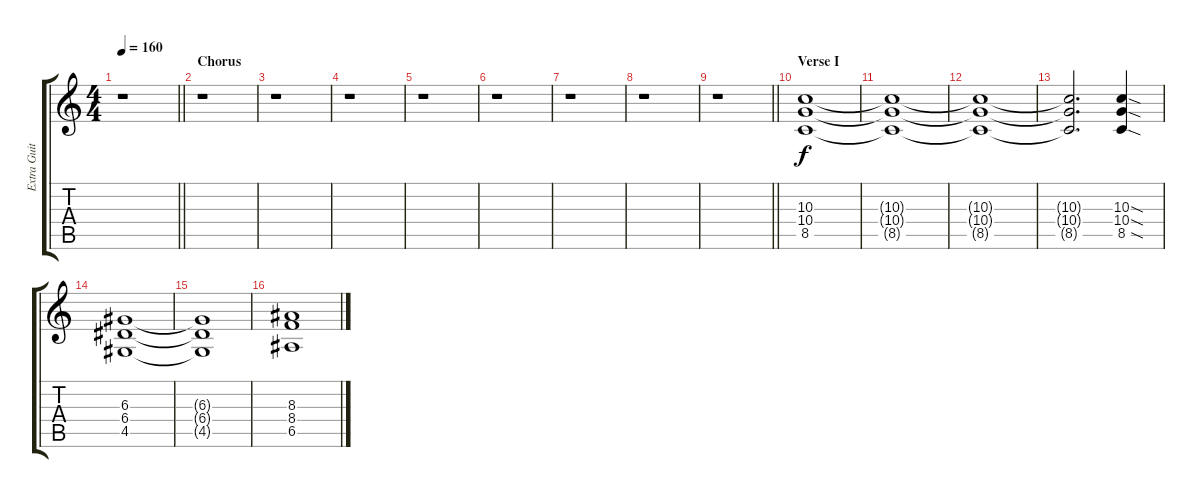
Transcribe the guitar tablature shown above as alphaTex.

\track ("Extra Guitar I" "Extra Guit") {instrument overdrivenguitar}
\staff {score tabs}
\tuning (B3 Gb3 D3 A2 E2 B1) {hide}
\ts (4 4)
\tempo 160
\clef g2
\barLineRight lightlight
\ks c
r.1{dy f} |
\section ("" "Chorus")
r.1 |
r.1 |
r.1 |
r.1 |
r.1 |
r.1 |
r.1 |
\barLineRight lightlight
r.1 |
\section ("" "Verse I")
(10.3 10.4 8.5).1 |
(10.3{t} 10.4{t} 8.5{t}).1 |
(10.3{t} 10.4{t} 8.5{t}).1 |
(10.3{t} 10.4{t} 8.5{t}).2{d} (10.3{sod} 10.4{sod} 8.5{sod}).4 |
(6.3 6.4 4.5).1 |
(6.3{t} 6.4{t} 4.5{t}).1 |
(8.3 8.4 6.5).1
